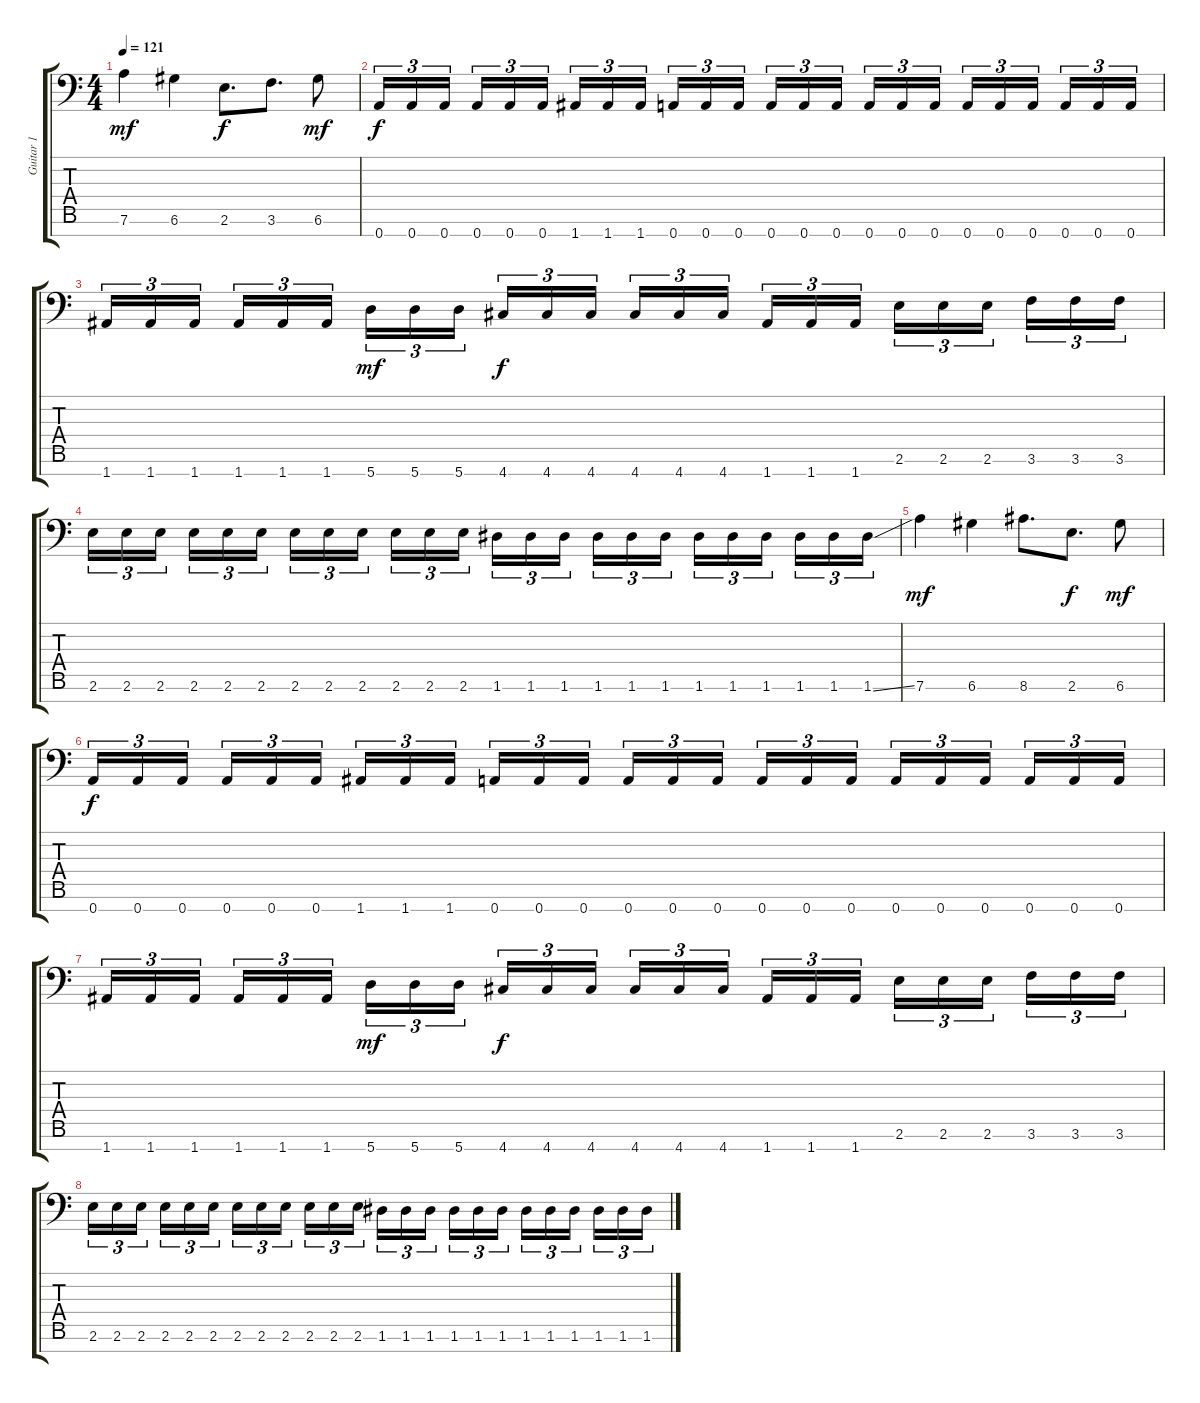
\track ("Guitar 1" "Guitar 1") {instrument distortionguitar}
\staff {score tabs}
\tuning (D4 A3 F3 C3 G2 D2 A1) {hide}
\ts (4 4)
\tempo 121
\clef f4
\ks c
7.6.4{dy mf} 6.6.4 2.6.8{d dy f} 3.6.8{d} 6.6.8{dy mf} |
0.7.16{tu (3 2) dy f} 0.7.16{tu (3 2)} 0.7.16{tu (3 2) beam splitsecondary} 0.7.16{tu (3 2)} 0.7.16{tu (3 2)} 0.7.16{tu (3 2)} 1.7.16{tu (3 2)} 1.7.16{tu (3 2)} 1.7.16{tu (3 2) beam splitsecondary} 0.7.16{tu (3 2)} 0.7.16{tu (3 2)} 0.7.16{tu (3 2)} 0.7.16{tu (3 2)} 0.7.16{tu (3 2)} 0.7.16{tu (3 2) beam splitsecondary} 0.7.16{tu (3 2)} 0.7.16{tu (3 2)} 0.7.16{tu (3 2)} 0.7.16{tu (3 2)} 0.7.16{tu (3 2)} 0.7.16{tu (3 2) beam splitsecondary} 0.7.16{tu (3 2)} 0.7.16{tu (3 2)} 0.7.16{tu (3 2)} |
1.7.16{tu (3 2)} 1.7.16{tu (3 2)} 1.7.16{tu (3 2) beam splitsecondary} 1.7.16{tu (3 2)} 1.7.16{tu (3 2)} 1.7.16{tu (3 2)} 5.7.16{tu (3 2) dy mf} 5.7.16{tu (3 2)} 5.7.16{tu (3 2) beam splitsecondary} 4.7.16{tu (3 2) dy f} 4.7.16{tu (3 2)} 4.7.16{tu (3 2)} 4.7.16{tu (3 2)} 4.7.16{tu (3 2)} 4.7.16{tu (3 2) beam splitsecondary} 1.7.16{tu (3 2)} 1.7.16{tu (3 2)} 1.7.16{tu (3 2)} 2.6.16{tu (3 2)} 2.6.16{tu (3 2)} 2.6.16{tu (3 2) beam splitsecondary} 3.6.16{tu (3 2)} 3.6.16{tu (3 2)} 3.6.16{tu (3 2)} |
2.6.16{tu (3 2)} 2.6.16{tu (3 2)} 2.6.16{tu (3 2) beam splitsecondary} 2.6.16{tu (3 2)} 2.6.16{tu (3 2)} 2.6.16{tu (3 2)} 2.6.16{tu (3 2)} 2.6.16{tu (3 2)} 2.6.16{tu (3 2) beam splitsecondary} 2.6.16{tu (3 2)} 2.6.16{tu (3 2)} 2.6.16{tu (3 2)} 1.6.16{tu (3 2)} 1.6.16{tu (3 2)} 1.6.16{tu (3 2) beam splitsecondary} 1.6.16{tu (3 2)} 1.6.16{tu (3 2)} 1.6.16{tu (3 2)} 1.6.16{tu (3 2)} 1.6.16{tu (3 2)} 1.6.16{tu (3 2) beam splitsecondary} 1.6.16{tu (3 2)} 1.6.16{tu (3 2)} 1.6{ss}.16{tu (3 2)} |
7.6.4{dy mf} 6.6.4 8.6.8{d} 2.6.8{d dy f} 6.6.8{dy mf} |
0.7.16{tu (3 2) dy f} 0.7.16{tu (3 2)} 0.7.16{tu (3 2) beam splitsecondary} 0.7.16{tu (3 2)} 0.7.16{tu (3 2)} 0.7.16{tu (3 2)} 1.7.16{tu (3 2)} 1.7.16{tu (3 2)} 1.7.16{tu (3 2) beam splitsecondary} 0.7.16{tu (3 2)} 0.7.16{tu (3 2)} 0.7.16{tu (3 2)} 0.7.16{tu (3 2)} 0.7.16{tu (3 2)} 0.7.16{tu (3 2) beam splitsecondary} 0.7.16{tu (3 2)} 0.7.16{tu (3 2)} 0.7.16{tu (3 2)} 0.7.16{tu (3 2)} 0.7.16{tu (3 2)} 0.7.16{tu (3 2) beam splitsecondary} 0.7.16{tu (3 2)} 0.7.16{tu (3 2)} 0.7.16{tu (3 2)} |
1.7.16{tu (3 2)} 1.7.16{tu (3 2)} 1.7.16{tu (3 2) beam splitsecondary} 1.7.16{tu (3 2)} 1.7.16{tu (3 2)} 1.7.16{tu (3 2)} 5.7.16{tu (3 2) dy mf} 5.7.16{tu (3 2)} 5.7.16{tu (3 2) beam splitsecondary} 4.7.16{tu (3 2) dy f} 4.7.16{tu (3 2)} 4.7.16{tu (3 2)} 4.7.16{tu (3 2)} 4.7.16{tu (3 2)} 4.7.16{tu (3 2) beam splitsecondary} 1.7.16{tu (3 2)} 1.7.16{tu (3 2)} 1.7.16{tu (3 2)} 2.6.16{tu (3 2)} 2.6.16{tu (3 2)} 2.6.16{tu (3 2) beam splitsecondary} 3.6.16{tu (3 2)} 3.6.16{tu (3 2)} 3.6.16{tu (3 2)} |
2.6.16{tu (3 2)} 2.6.16{tu (3 2)} 2.6.16{tu (3 2) beam splitsecondary} 2.6.16{tu (3 2)} 2.6.16{tu (3 2)} 2.6.16{tu (3 2)} 2.6.16{tu (3 2)} 2.6.16{tu (3 2)} 2.6.16{tu (3 2) beam splitsecondary} 2.6.16{tu (3 2)} 2.6.16{tu (3 2)} 2.6.16{tu (3 2)} 1.6.16{tu (3 2)} 1.6.16{tu (3 2)} 1.6.16{tu (3 2) beam splitsecondary} 1.6.16{tu (3 2)} 1.6.16{tu (3 2)} 1.6.16{tu (3 2)} 1.6.16{tu (3 2)} 1.6.16{tu (3 2)} 1.6.16{tu (3 2) beam splitsecondary} 1.6.16{tu (3 2)} 1.6.16{tu (3 2)} 1.6{ss}.16{tu (3 2)}
